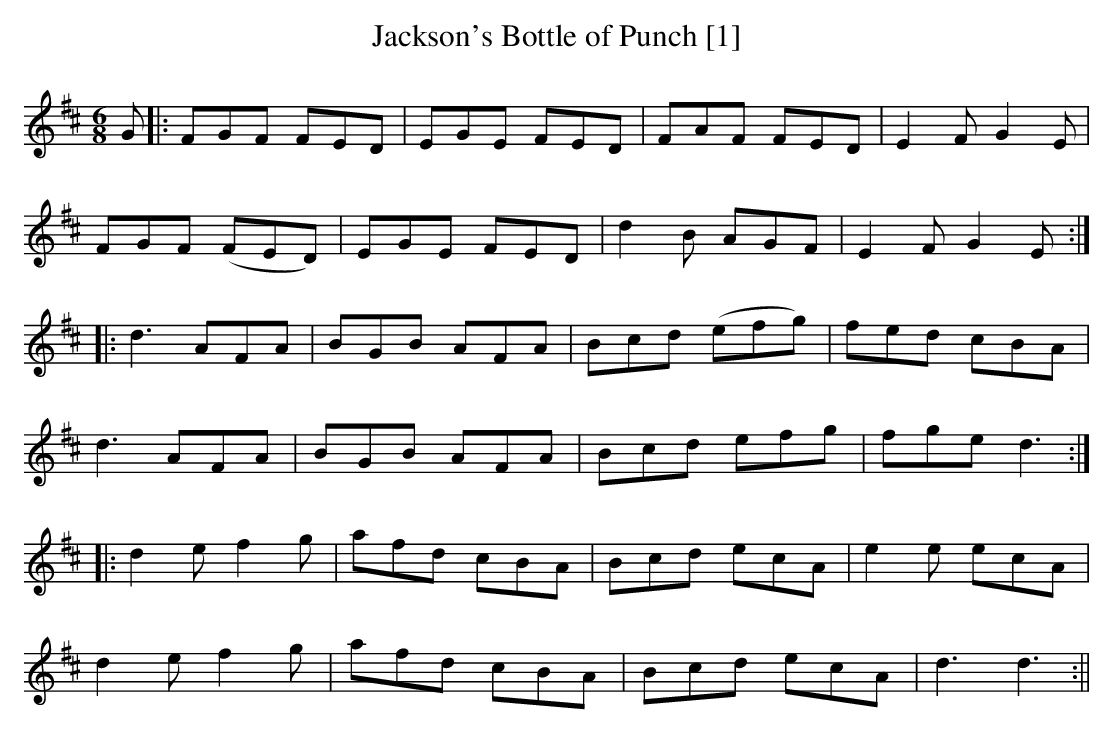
X:1
T:Jackson's Bottle of Punch [1]
M:6/8
L:1/8
K:D
G |: FGF FED | EGE FED | FAF FED | E2F G2E |
FGF (FED) | EGE FED | d2B AGF | E2F G2E :|
|: d3 AFA | BGB AFA | Bcd (efg) | fed cBA |
d3 AFA | BGB AFA | Bcd efg | fge d3 :|
|: d2e f2g | afd cBA | Bcd ecA | e2e ecA |
d2e f2g | afd cBA | Bcd ecA | d3d3 :||
